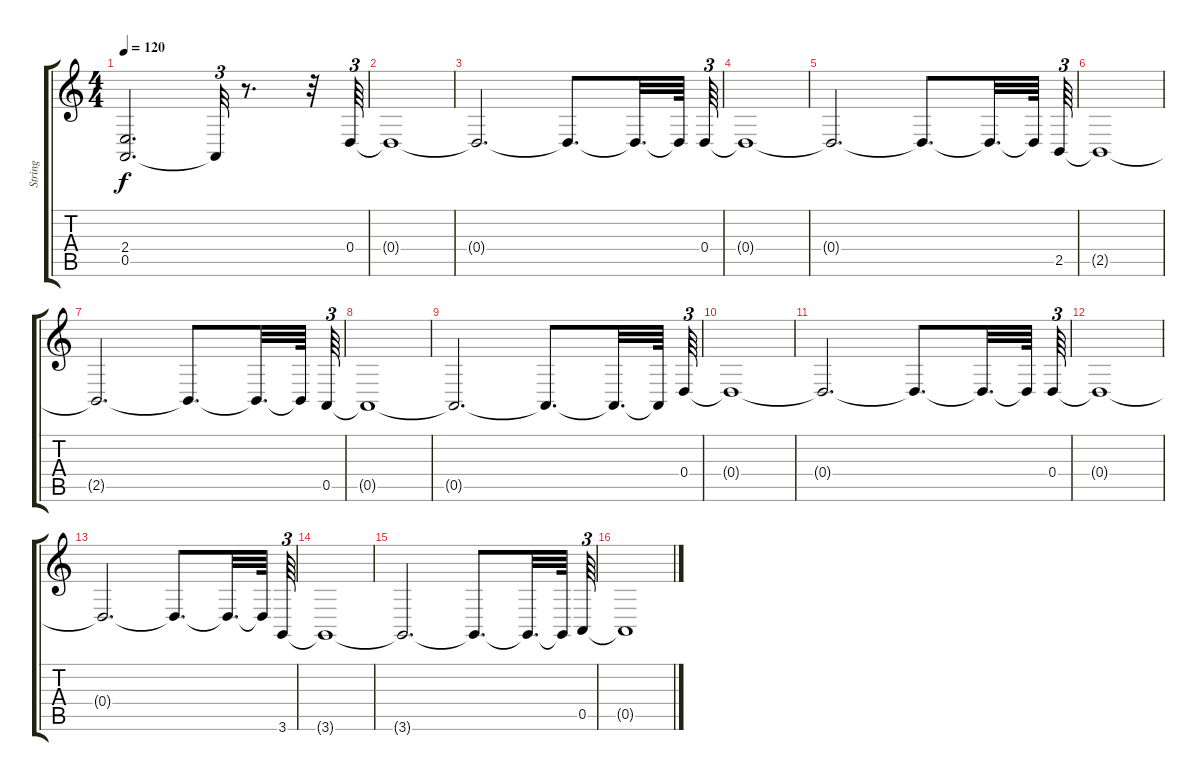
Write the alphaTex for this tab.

\track ("String" "String") {instrument synthstrings1}
\staff {score tabs}
\tuning (E4 B3 G3 D3 A2 E2) {hide}
\ts (4 4)
\tempo 120
\clef g2
\ks c
(2.4{t} 0.5{t}).2{d dy f} 0.5{t}.32{tu (3 2)} r.8{d} r.32 0.4.64{tu (3 2)} |
0.4{t}.1 |
0.4{t}.2{d} 0.4{t}.8{d} 0.4{t}.32{d} 0.4{t}.64 0.4.64{tu (3 2)} |
0.4{t}.1 |
0.4{t}.2{d} 0.4{t}.8{d} 0.4{t}.32{d} 0.4{t}.64 2.5.64{tu (3 2)} |
2.5{t}.1 |
2.5{t}.2{d} 2.5{t}.8{d} 2.5{t}.32{d} 2.5{t}.64 0.5.64{tu (3 2)} |
0.5{t}.1 |
0.5{t}.2{d} 0.5{t}.8{d} 0.5{t}.32{d} 0.5{t}.64 0.4.64{tu (3 2)} |
0.4{t}.1 |
0.4{t}.2{d} 0.4{t}.8{d} 0.4{t}.32{d} 0.4{t}.64 0.4.64{tu (3 2)} |
0.4{t}.1 |
0.4{t}.2{d} 0.4{t}.8{d} 0.4{t}.32{d} 0.4{t}.64 3.6.64{tu (3 2)} |
3.6{t}.1 |
3.6{t}.2{d} 3.6{t}.8{d} 3.6{t}.32{d} 3.6{t}.64 0.5.64{tu (3 2)} |
0.5{t}.1
